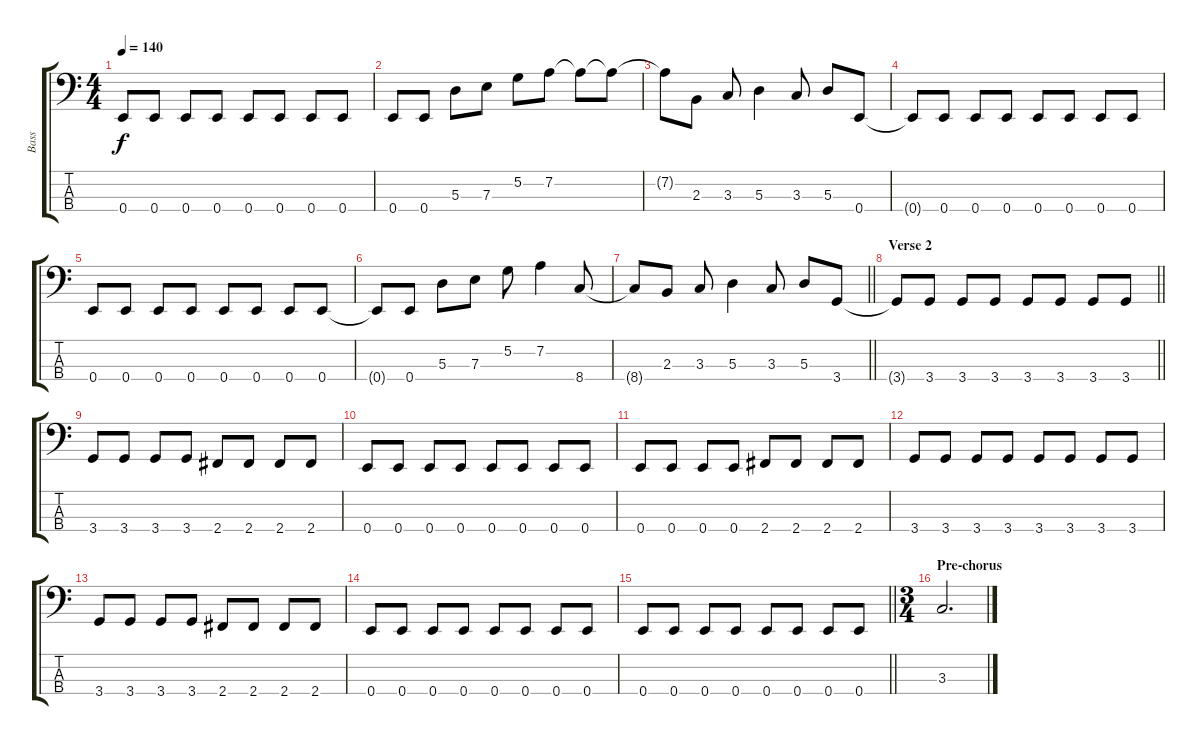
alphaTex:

\track ("Bass" "Bass") {instrument electricbassfinger}
\staff {score tabs}
\tuning (G2 D2 A1 E1) {hide}
\ts (4 4)
\tempo 140
\clef f4
\ks c
0.4.8{dy f} 0.4.8 0.4.8 0.4.8 0.4.8 0.4.8 0.4.8 0.4.8 |
0.4.8 0.4.8 5.3.8 7.3.8 5.2.8 7.2.8 7.2{t}.8 7.2{t}.8 |
7.2{t}.8 2.3.8 3.3.8 5.3.4 3.3.8 5.3.8 0.4.8 |
0.4{t}.8 0.4.8 0.4.8 0.4.8 0.4.8 0.4.8 0.4.8 0.4.8 |
0.4.8 0.4.8 0.4.8 0.4.8 0.4.8 0.4.8 0.4.8 0.4.8 |
0.4{t}.8 0.4.8 5.3.8 7.3.8 5.2.8 7.2.4 8.4.8 |
\barLineRight lightlight
8.4{t}.8 2.3.8 3.3.8 5.3.4 3.3.8 5.3.8 3.4.8 |
\section ("" "Verse 2")
\barLineRight lightlight
3.4{t}.8 3.4.8 3.4.8 3.4.8 3.4.8 3.4.8 3.4.8 3.4.8 |
3.4.8 3.4.8 3.4.8 3.4.8 2.4.8 2.4.8 2.4.8 2.4.8 |
0.4.8 0.4.8 0.4.8 0.4.8 0.4.8 0.4.8 0.4.8 0.4.8 |
0.4.8 0.4.8 0.4.8 0.4.8 2.4.8 2.4.8 2.4.8 2.4.8 |
3.4.8 3.4.8 3.4.8 3.4.8 3.4.8 3.4.8 3.4.8 3.4.8 |
3.4.8 3.4.8 3.4.8 3.4.8 2.4.8 2.4.8 2.4.8 2.4.8 |
0.4.8 0.4.8 0.4.8 0.4.8 0.4.8 0.4.8 0.4.8 0.4.8 |
\barLineRight lightlight
0.4.8 0.4.8 0.4.8 0.4.8 0.4.8 0.4.8 0.4.8 0.4.8 |
\ts (3 4)
\section ("" "Pre-chorus")
3.3.2{d}
